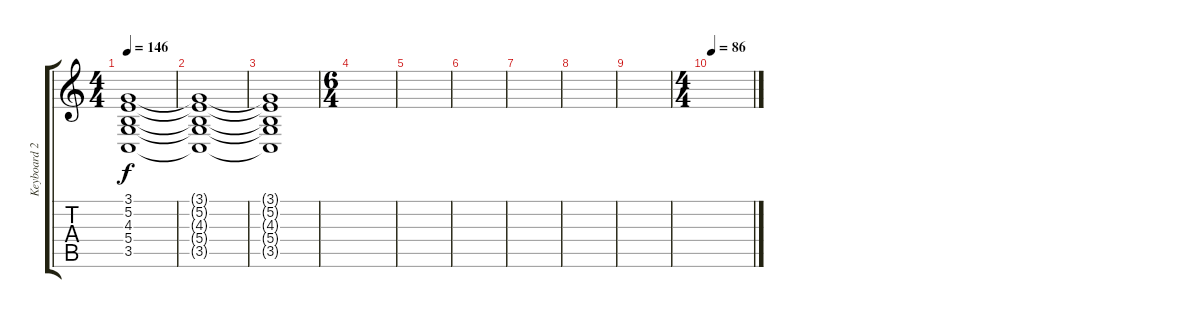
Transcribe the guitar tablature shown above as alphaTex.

\track ("Keyboard 2 (Banks)" "Keyboard 2") {instrument choiraahs}
\staff {score tabs}
\tuning (E4 B3 G3 D3 A2 E2) {hide}
\ts (4 4)
\tempo 146
\clef g2
\ks c
(3.1{t} 5.2{t} 4.3{t} 5.4{t} 3.5{t}).1{dy f} |
(3.1{t} 5.2{t} 4.3{t} 5.4{t} 3.5{t}).1 |
(3.1{t} 5.2{t} 4.3{t} 5.4{t} 3.5{t}).1 |
\ts (6 4)
|
|
|
|
|
|
\ts (4 4)
\tempo 86
